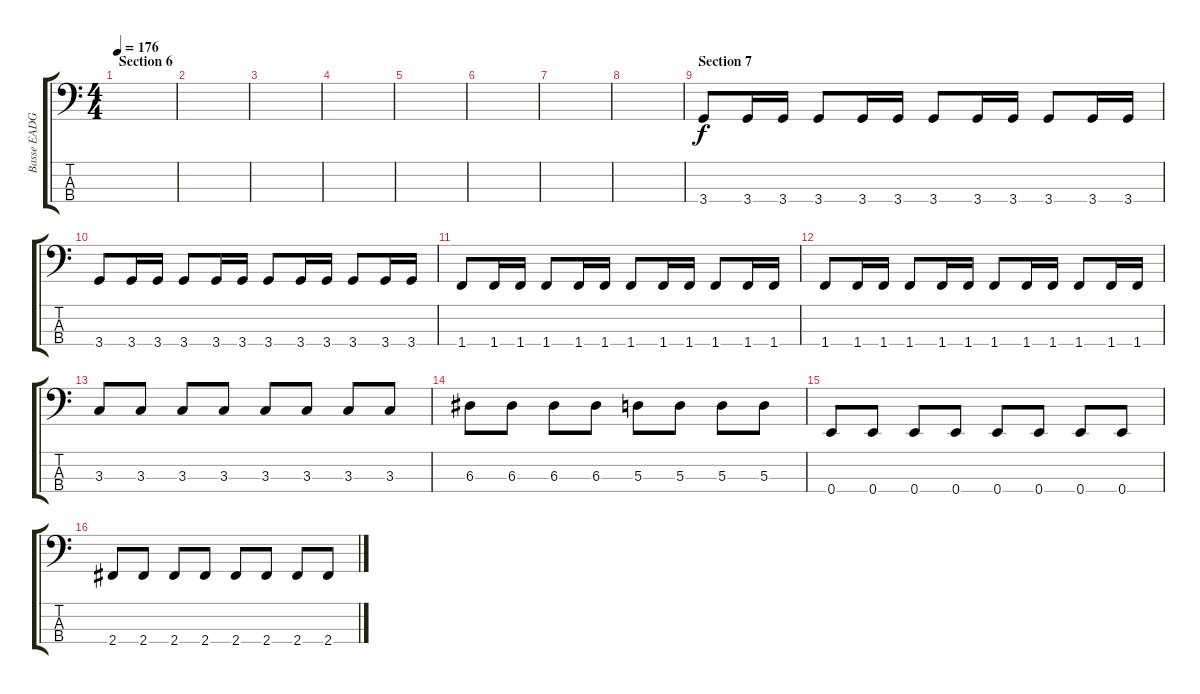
\track ("Basse EADG" "Basse EADG") {instrument electricbassfinger}
\staff {score tabs}
\tuning (G2 D2 A1 E1) {hide}
\ts (4 4)
\section ("" "Section 6")
\tempo 176
\clef f4
\ks c
|
|
|
|
|
|
|
|
\section ("" "Section 7")
3.4.8 3.4.16 3.4.16 3.4.8 3.4.16 3.4.16 3.4.8 3.4.16 3.4.16 3.4.8 3.4.16 3.4.16 |
3.4.8 3.4.16 3.4.16 3.4.8 3.4.16 3.4.16 3.4.8 3.4.16 3.4.16 3.4.8 3.4.16 3.4.16 |
1.4.8 1.4.16 1.4.16 1.4.8 1.4.16 1.4.16 1.4.8 1.4.16 1.4.16 1.4.8 1.4.16 1.4.16 |
1.4.8 1.4.16 1.4.16 1.4.8 1.4.16 1.4.16 1.4.8 1.4.16 1.4.16 1.4.8 1.4.16 1.4.16 |
3.3.8 3.3.8 3.3.8 3.3.8 3.3.8 3.3.8 3.3.8 3.3.8 |
6.3.8 6.3.8 6.3.8 6.3.8 5.3.8 5.3.8 5.3.8 5.3.8 |
0.4.8 0.4.8 0.4.8 0.4.8 0.4.8 0.4.8 0.4.8 0.4.8 |
2.4.8 2.4.8 2.4.8 2.4.8 2.4.8 2.4.8 2.4.8 2.4.8
